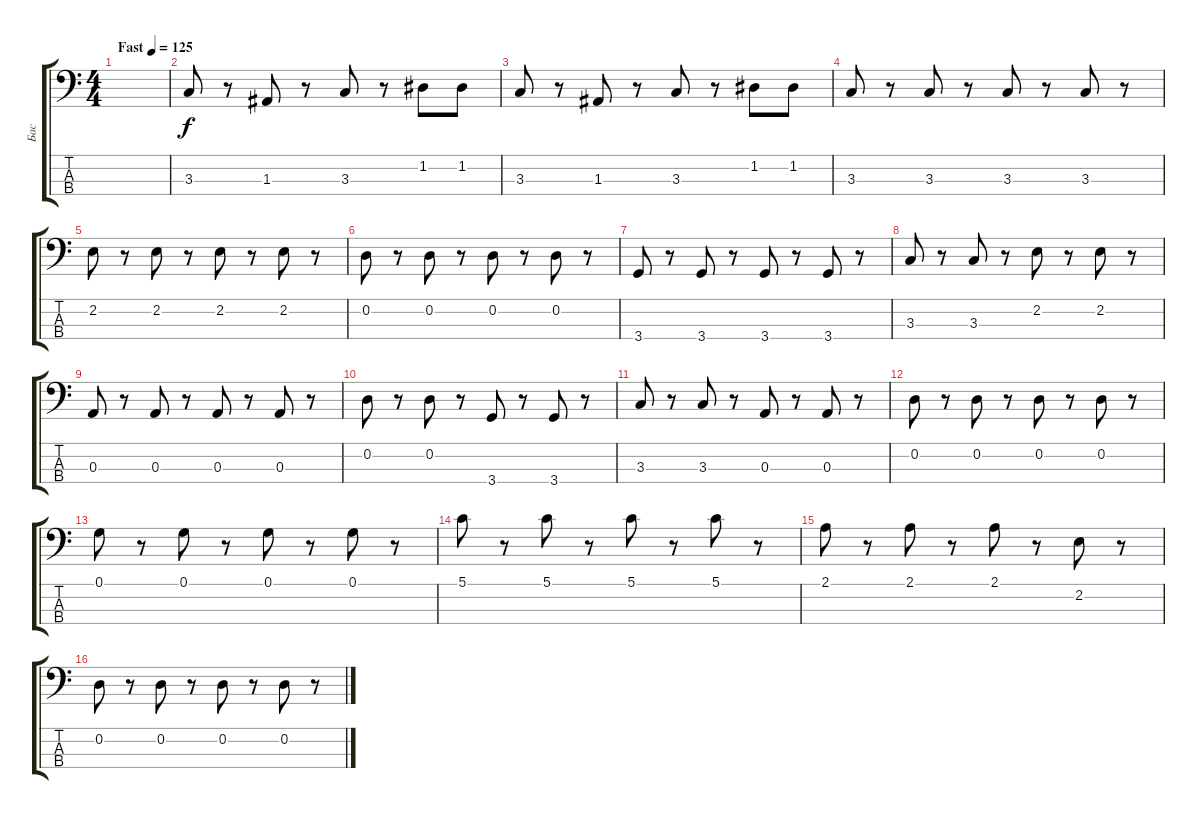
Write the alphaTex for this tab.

\track ("Бас" "Бас") {instrument electricbasspick}
\staff {score tabs}
\tuning (G2 D2 A1 E1) {hide}
\ts (4 4)
\tempo (125 "Fast")
\clef f4
\ks c
|
3.3.8 r.8 1.3.8 r.8 3.3.8 r.8 1.2.8 1.2.8 |
3.3.8 r.8 1.3.8 r.8 3.3.8 r.8 1.2.8 1.2.8 |
3.3.8 r.8 3.3.8 r.8 3.3.8 r.8 3.3.8 r.8 |
2.2.8 r.8 2.2.8 r.8 2.2.8 r.8 2.2.8 r.8 |
0.2.8 r.8 0.2.8 r.8 0.2.8 r.8 0.2.8 r.8 |
3.4.8 r.8 3.4.8 r.8 3.4.8 r.8 3.4.8 r.8 |
3.3.8 r.8 3.3.8 r.8 2.2.8 r.8 2.2.8 r.8 |
0.3.8 r.8 0.3.8 r.8 0.3.8 r.8 0.3.8 r.8 |
0.2.8 r.8 0.2.8 r.8 3.4.8 r.8 3.4.8 r.8 |
3.3.8 r.8 3.3.8 r.8 0.3.8 r.8 0.3.8 r.8 |
0.2.8 r.8 0.2.8 r.8 0.2.8 r.8 0.2.8 r.8 |
0.1.8 r.8 0.1.8 r.8 0.1.8 r.8 0.1.8 r.8 |
5.1.8 r.8 5.1.8 r.8 5.1.8 r.8 5.1.8 r.8 |
2.1.8 r.8 2.1.8 r.8 2.1.8 r.8 2.2.8 r.8 |
0.2.8 r.8 0.2.8 r.8 0.2.8 r.8 0.2.8 r.8
